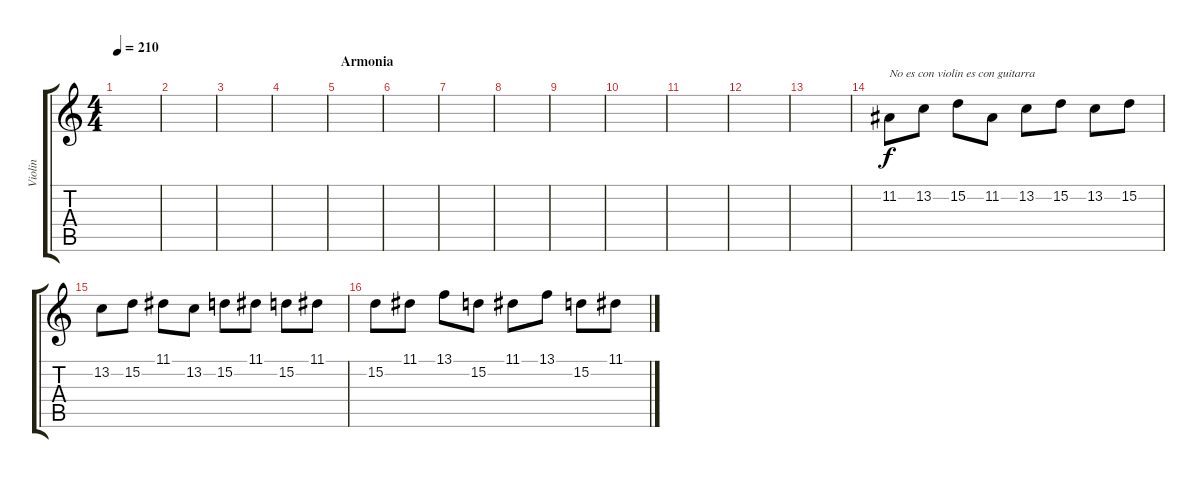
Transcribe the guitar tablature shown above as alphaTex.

\track ("Violin" "Violin") {instrument violin}
\staff {score tabs}
\tuning (E4 B3 G3 D3 A2 E2) {hide}
\ts (4 4)
\tempo 210
\clef g2
\ks c
|
|
|
|
\section ("" "Armonia")
|
|
|
|
|
|
|
|
|
11.2.8{txt "No es con violin es con guitarra" instrument overdrivenguitar} 13.2.8 15.2.8 11.2.8 13.2.8 15.2.8 13.2.8 15.2.8 |
13.2.8 15.2.8 11.1.8 13.2.8 15.2.8 11.1.8 15.2.8 11.1.8 |
15.2.8 11.1.8 13.1.8 15.2.8 11.1.8 13.1.8 15.2.8 11.1.8
